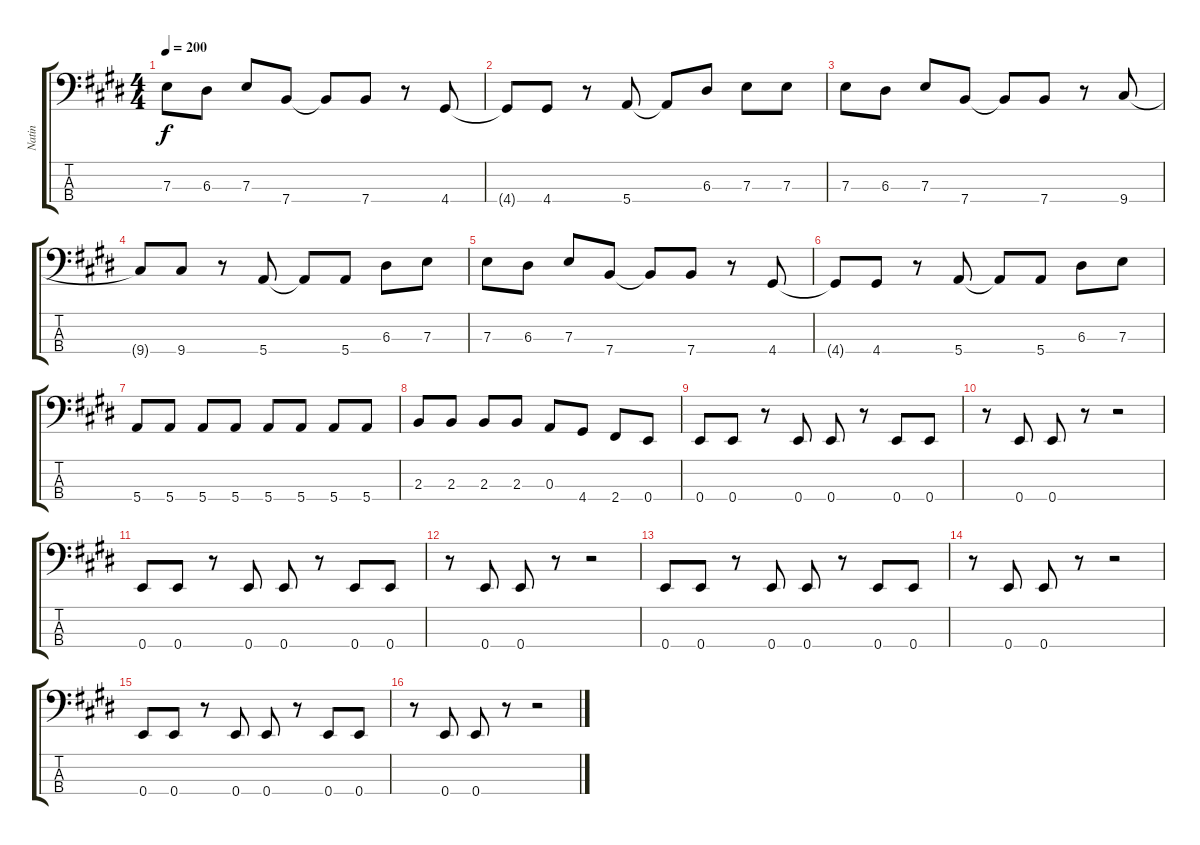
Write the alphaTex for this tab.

\track ("Natin" "Natin") {instrument electricbasspick}
\staff {score tabs}
\tuning (G2 D2 A1 E1) {hide}
\ts (4 4)
\tempo 200
\clef f4
\ks e
7.3.8{dy f} 6.3.8 7.3.8 7.4.8 7.4{t}.8 7.4.8 r.8 4.4.8 |
4.4{t}.8 4.4.8 r.8 5.4.8 5.4{t}.8 6.3.8 7.3.8 7.3.8 |
7.3.8 6.3.8 7.3.8 7.4.8 7.4{t}.8 7.4.8 r.8 9.4.8 |
9.4{t}.8 9.4.8 r.8 5.4.8 5.4{t}.8 5.4.8 6.3.8 7.3.8 |
7.3.8 6.3.8 7.3.8 7.4.8 7.4{t}.8 7.4.8 r.8 4.4.8 |
4.4{t}.8 4.4.8 r.8 5.4.8 5.4{t}.8 5.4.8 6.3.8 7.3.8 |
5.4.8 5.4.8 5.4.8 5.4.8 5.4.8 5.4.8 5.4.8 5.4.8 |
2.3.8 2.3.8 2.3.8 2.3.8 0.3.8 4.4.8 2.4.8 0.4.8 |
0.4.8 0.4.8 r.8 0.4.8 0.4.8 r.8 0.4.8 0.4.8 |
r.8 0.4.8 0.4.8 r.8 r.2 |
0.4.8 0.4.8 r.8 0.4.8 0.4.8 r.8 0.4.8 0.4.8 |
r.8 0.4.8 0.4.8 r.8 r.2 |
0.4.8 0.4.8 r.8 0.4.8 0.4.8 r.8 0.4.8 0.4.8 |
r.8 0.4.8 0.4.8 r.8 r.2 |
0.4.8 0.4.8 r.8 0.4.8 0.4.8 r.8 0.4.8 0.4.8 |
r.8 0.4.8 0.4.8 r.8 r.2
